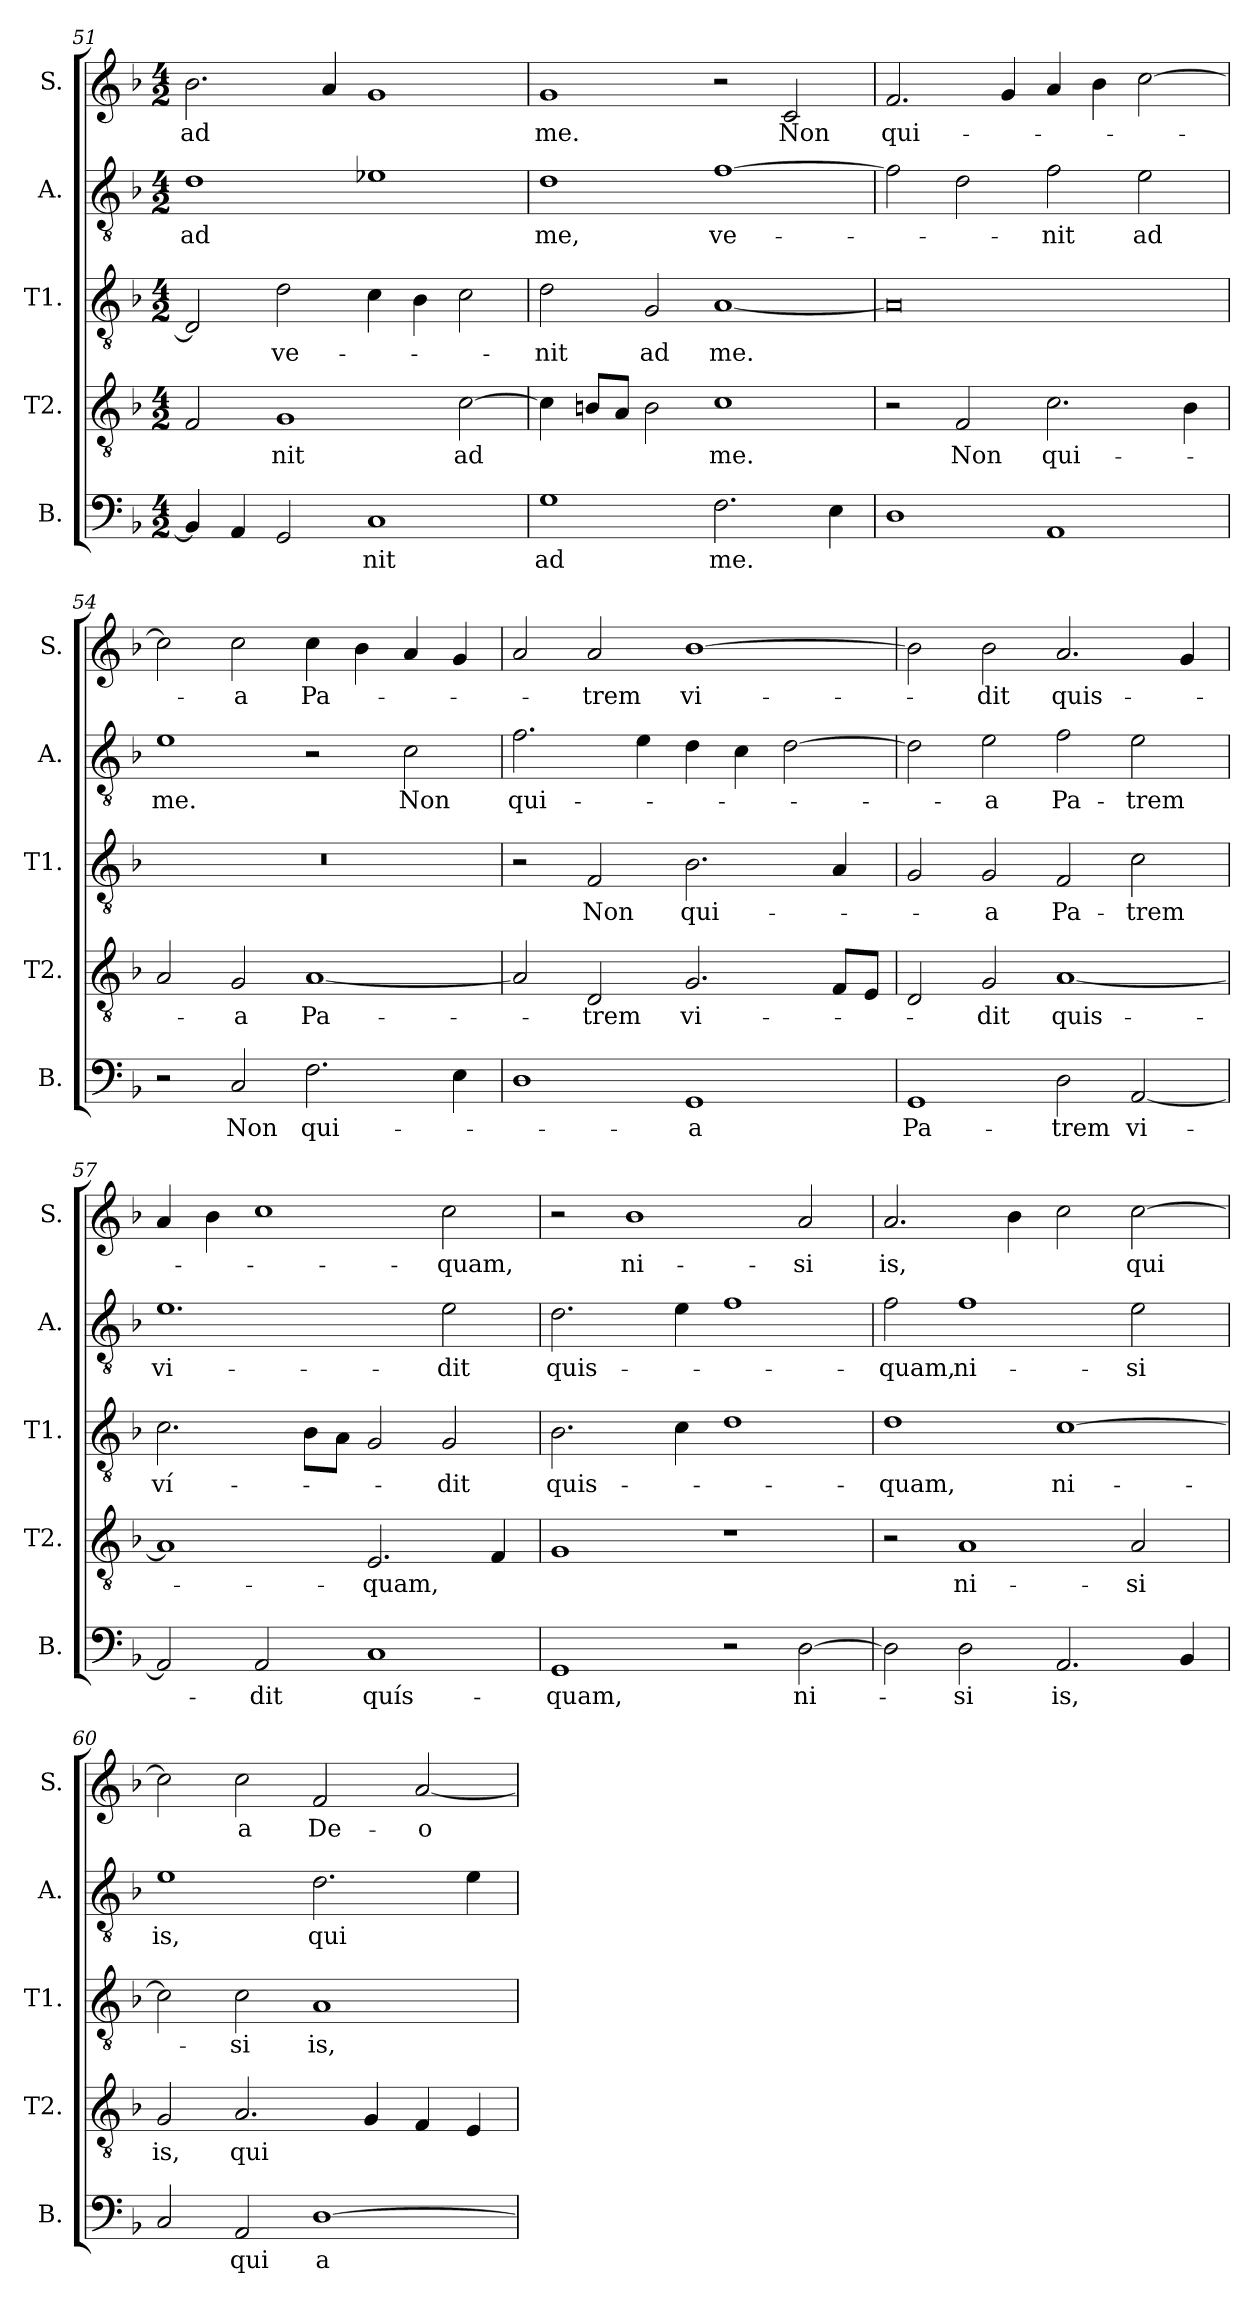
**kern	**text	**kern	**text	**kern	**text	**kern	**text	**kern	**text
*part5	*part5	*part4	*part4	*part3	*part3	*part2	*part2	*part1	*part1
*staff5	*staff5	*staff4	*staff4	*staff3	*staff3	*staff2	*staff2	*staff1	*staff1
*I"B.	*	*I"T2.	*	*I"T1.	*	*I"A.	*	*I"S.	*
*I'B.	*	*I'T2.	*	*I'T1.	*	*I'A.	*	*I'S.	*
*clefF4	*	*clefGv2	*	*clefGv2	*	*clefGv2	*	*clefG2	*
*k[b-]	*	*k[b-]	*	*k[b-]	*	*k[b-]	*	*k[b-]	*
*F:	*	*F:	*	*F:	*	*F:	*	*F:	*
*M4/2	*	*M4/2	*	*M4/2	*	*M4/2	*	*M4/2	*
=51	=51	=51	=51	=51	=51	=51	=51	=51	=51
4BB-/]	.	2F/	.	2D/]	.	1d	ad	2.b-\	ad
4AA/	.	.	.	.	.	.	.	.	.
2GG/	.	1G	-nit	2d\	ve-	.	.	.	.
.	.	.	.	.	.	.	.	4a/	.
1C	-nit	.	.	4c\	.	1e-X	.	1g	.
.	.	.	.	4B-\	.	.	.	.	.
.	.	[2c\	ad	2c\	.	.	.	.	.
!!LO:LB:g=z
=52	=52	=52	=52	=52	=52	=52	=52	=52	=52
1G	ad	4c\]	.	2d\	-nit	1d	me,	1g	me.
.	.	8Bn/L	.	.	.	.	.	.	.
.	.	8A/J	.	.	.	.	.	.	.
.	.	2B\	.	2G/	ad	.	.	.	.
2.F\	me.	1c	me.	[1A	me.	[1f	ve-	2r	.
.	.	.	.	.	.	.	.	2c/	Non
4E\	.	.	.	.	.	.	.	.	.
=53	=53	=53	=53	=53	=53	=53	=53	=53	=53
1D	.	2r	.	0A]	.	2f\]	.	2.f/	qui-
.	.	2F/	Non	.	.	2d\	.	.	.
.	.	.	.	.	.	.	.	4g/	.
1AA	.	2.c\	qui-	.	.	2f\	-nit	4a/	.
.	.	.	.	.	.	.	.	4b-\	.
.	.	.	.	.	.	2e\	ad	[2cc\	.
.	.	4B-\	.	.	.	.	.	.	.
=54	=54	=54	=54	=54	=54	=54	=54	=54	=54
2r	.	2A/	.	0r	.	1e	me.	2cc\]	.
2C/	Non	2G/	-a	.	.	.	.	2cc\	-a
2.F\	qui-	[1A	Pa-	.	.	2r	.	4cc\	Pa-
.	.	.	.	.	.	.	.	4b-\	.
.	.	.	.	.	.	2c\	Non	4a/	.
4E\	.	.	.	.	.	.	.	4g/	.
=55	=55	=55	=55	=55	=55	=55	=55	=55	=55
1D	.	2A/]	.	2r	.	2.f\	qui-	2a/	.
.	.	2D/	-trem	2F/	Non	.	.	2a/	-trem
.	.	.	.	.	.	4e\	.	.	.
1GG	-a	2.G/	vi-	2.B-\	qui-	4d\	.	[1b-	vi-
.	.	.	.	.	.	4c\	.	.	.
.	.	.	.	.	.	[2d\	.	.	.
.	.	8F/L	.	4A/	.	.	.	.	.
.	.	8E/J	.	.	.	.	.	.	.
!!LO:PB:g=z
=56	=56	=56	=56	=56	=56	=56	=56	=56	=56
1GG	Pa-	2D/	.	2G/	.	2d\]	.	2b-\]	.
.	.	2G/	-dit	2G/	-a	2e\	-a	2b-\	-dit
2D\	-trem	[1A	quis-	2F/	Pa-	2f\	Pa-	2.a/	quis-
[2AA/	vi-	.	.	2c\	-trem	2e\	-trem	.	.
.	.	.	.	.	.	.	.	4g/	.
=57	=57	=57	=57	=57	=57	=57	=57	=57	=57
2AA/]	.	1A]	.	2.c\	ví-	1.e	vi-	4a/	.
.	.	.	.	.	.	.	.	4b-\	.
2AA/	-dit	.	.	.	.	.	.	1cc	.
.	.	.	.	8B-\L	.	.	.	.	.
.	.	.	.	8A\J	.	.	.	.	.
1C	quís-	2.E/	-quam,	2G/	.	.	.	.	.
.	.	.	.	2G/	-dit	2e\	-dit	2cc\	-quam,
.	.	4F/	.	.	.	.	.	.	.
=58	=58	=58	=58	=58	=58	=58	=58	=58	=58
1GG	-quam,	1G	.	2.B-\	quis-	2.d\	quis-	2r	.
.	.	.	.	.	.	.	.	1b-	ni-
.	.	.	.	4c\	.	4e\	.	.	.
2r	.	1r	.	1d	.	1f	.	.	.
[2D\	ni-	.	.	.	.	.	.	2a/	-si
=59	=59	=59	=59	=59	=59	=59	=59	=59	=59
2D\]	.	2r	.	1d	-quam,	2f\	-quam,	2.a/	is,
2D\	-si	1A	ni-	.	.	1f	ni-	.	.
.	.	.	.	.	.	.	.	4b-\	.
2.AA/	is,	.	.	[1c	ni-	.	.	2cc\	.
.	.	2A/	-si	.	.	2e\	-si	[2cc\	qui
4BB-/	.	.	.	.	.	.	.	.	.
!!LO:LB:g=z
=60	=60	=60	=60	=60	=60	=60	=60	=60	=60
2C/	.	2G/	is,	2c\]	.	1e	is,	2cc\]	.
2AA/	qui	2.A/	qui	2c\	-si	.	.	2cc\	a
[1D	a	.	.	1A	is,	2.d\	qui	2f/	De-
.	.	4G/	.	.	.	.	.	.	.
.	.	4F/	.	.	.	.	.	[2a/	-o
.	.	4E/	.	.	.	4e\	.	.	.
=	=	=	=	=	=	=	=	=	=
*-	*-	*-	*-	*-	*-	*-	*-	*-	*-
